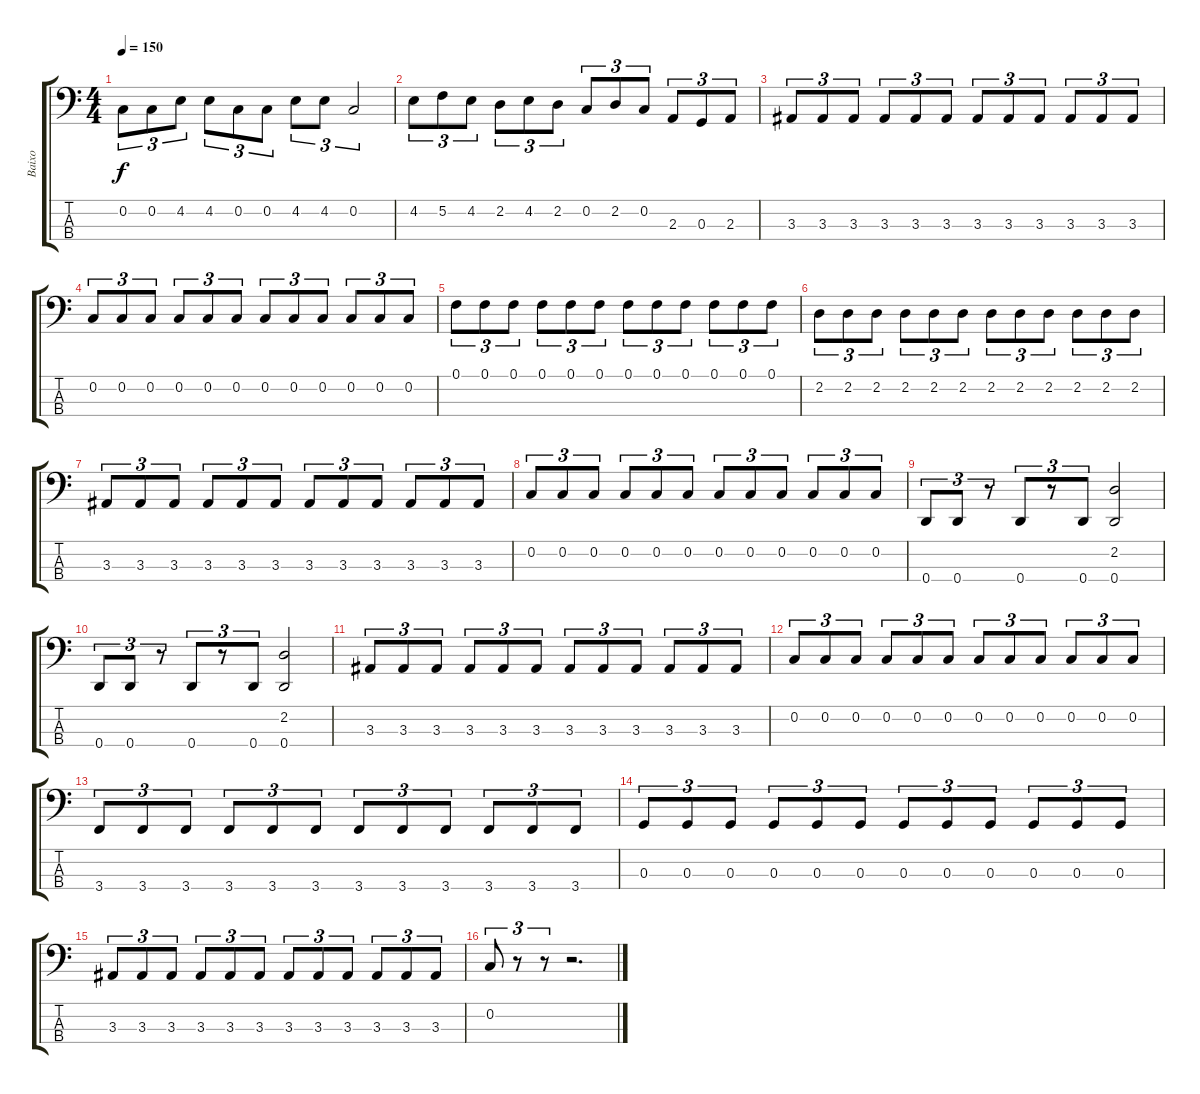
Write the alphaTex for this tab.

\track ("Baixo" "Baixo") {instrument electricbassfinger}
\staff {score tabs}
\tuning (F2 C2 G1 D1) {hide}
\ts (4 4)
\tempo 150
\clef f4
\ks c
0.2.8{tu (3 2) dy f} 0.2.8{tu (3 2)} 4.2.8{tu (3 2)} 4.2.8{tu (3 2)} 0.2.8{tu (3 2)} 0.2.8{tu (3 2)} 4.2.8{tu (3 2)} 4.2.8{tu (3 2)} 0.2.2{tu (3 2)} |
4.2.8{tu (3 2)} 5.2.8{tu (3 2)} 4.2.8{tu (3 2)} 2.2.8{tu (3 2)} 4.2.8{tu (3 2)} 2.2.8{tu (3 2)} 0.2.8{tu (3 2)} 2.2.8{tu (3 2)} 0.2.8{tu (3 2)} 2.3.8{tu (3 2)} 0.3.8{tu (3 2)} 2.3.8{tu (3 2)} |
3.3.8{tu (3 2)} 3.3.8{tu (3 2)} 3.3.8{tu (3 2)} 3.3.8{tu (3 2)} 3.3.8{tu (3 2)} 3.3.8{tu (3 2)} 3.3.8{tu (3 2)} 3.3.8{tu (3 2)} 3.3.8{tu (3 2)} 3.3.8{tu (3 2)} 3.3.8{tu (3 2)} 3.3.8{tu (3 2)} |
0.2.8{tu (3 2)} 0.2.8{tu (3 2)} 0.2.8{tu (3 2)} 0.2.8{tu (3 2)} 0.2.8{tu (3 2)} 0.2.8{tu (3 2)} 0.2.8{tu (3 2)} 0.2.8{tu (3 2)} 0.2.8{tu (3 2)} 0.2.8{tu (3 2)} 0.2.8{tu (3 2)} 0.2.8{tu (3 2)} |
0.1.8{tu (3 2)} 0.1.8{tu (3 2)} 0.1.8{tu (3 2)} 0.1.8{tu (3 2)} 0.1.8{tu (3 2)} 0.1.8{tu (3 2)} 0.1.8{tu (3 2)} 0.1.8{tu (3 2)} 0.1.8{tu (3 2)} 0.1.8{tu (3 2)} 0.1.8{tu (3 2)} 0.1.8{tu (3 2)} |
2.2.8{tu (3 2)} 2.2.8{tu (3 2)} 2.2.8{tu (3 2)} 2.2.8{tu (3 2)} 2.2.8{tu (3 2)} 2.2.8{tu (3 2)} 2.2.8{tu (3 2)} 2.2.8{tu (3 2)} 2.2.8{tu (3 2)} 2.2.8{tu (3 2)} 2.2.8{tu (3 2)} 2.2.8{tu (3 2)} |
3.3.8{tu (3 2)} 3.3.8{tu (3 2)} 3.3.8{tu (3 2)} 3.3.8{tu (3 2)} 3.3.8{tu (3 2)} 3.3.8{tu (3 2)} 3.3.8{tu (3 2)} 3.3.8{tu (3 2)} 3.3.8{tu (3 2)} 3.3.8{tu (3 2)} 3.3.8{tu (3 2)} 3.3.8{tu (3 2)} |
0.2.8{tu (3 2)} 0.2.8{tu (3 2)} 0.2.8{tu (3 2)} 0.2.8{tu (3 2)} 0.2.8{tu (3 2)} 0.2.8{tu (3 2)} 0.2.8{tu (3 2)} 0.2.8{tu (3 2)} 0.2.8{tu (3 2)} 0.2.8{tu (3 2)} 0.2.8{tu (3 2)} 0.2.8{tu (3 2)} |
0.4.8{tu (3 2)} 0.4.8{tu (3 2)} r.8{tu (3 2)} 0.4.8{tu (3 2)} r.8{tu (3 2)} 0.4.8{tu (3 2)} (2.2 0.4).2 |
0.4.8{tu (3 2)} 0.4.8{tu (3 2)} r.8{tu (3 2)} 0.4.8{tu (3 2)} r.8{tu (3 2)} 0.4.8{tu (3 2)} (2.2 0.4).2 |
3.3.8{tu (3 2)} 3.3.8{tu (3 2)} 3.3.8{tu (3 2)} 3.3.8{tu (3 2)} 3.3.8{tu (3 2)} 3.3.8{tu (3 2)} 3.3.8{tu (3 2)} 3.3.8{tu (3 2)} 3.3.8{tu (3 2)} 3.3.8{tu (3 2)} 3.3.8{tu (3 2)} 3.3.8{tu (3 2)} |
0.2.8{tu (3 2)} 0.2.8{tu (3 2)} 0.2.8{tu (3 2)} 0.2.8{tu (3 2)} 0.2.8{tu (3 2)} 0.2.8{tu (3 2)} 0.2.8{tu (3 2)} 0.2.8{tu (3 2)} 0.2.8{tu (3 2)} 0.2.8{tu (3 2)} 0.2.8{tu (3 2)} 0.2.8{tu (3 2)} |
3.4.8{tu (3 2)} 3.4.8{tu (3 2)} 3.4.8{tu (3 2)} 3.4.8{tu (3 2)} 3.4.8{tu (3 2)} 3.4.8{tu (3 2)} 3.4.8{tu (3 2)} 3.4.8{tu (3 2)} 3.4.8{tu (3 2)} 3.4.8{tu (3 2)} 3.4.8{tu (3 2)} 3.4.8{tu (3 2)} |
0.3.8{tu (3 2)} 0.3.8{tu (3 2)} 0.3.8{tu (3 2)} 0.3.8{tu (3 2)} 0.3.8{tu (3 2)} 0.3.8{tu (3 2)} 0.3.8{tu (3 2)} 0.3.8{tu (3 2)} 0.3.8{tu (3 2)} 0.3.8{tu (3 2)} 0.3.8{tu (3 2)} 0.3.8{tu (3 2)} |
3.3.8{tu (3 2)} 3.3.8{tu (3 2)} 3.3.8{tu (3 2)} 3.3.8{tu (3 2)} 3.3.8{tu (3 2)} 3.3.8{tu (3 2)} 3.3.8{tu (3 2)} 3.3.8{tu (3 2)} 3.3.8{tu (3 2)} 3.3.8{tu (3 2)} 3.3.8{tu (3 2)} 3.3.8{tu (3 2)} |
0.2.8{tu (3 2)} r.8{tu (3 2)} r.8{tu (3 2)} r.2{d}
